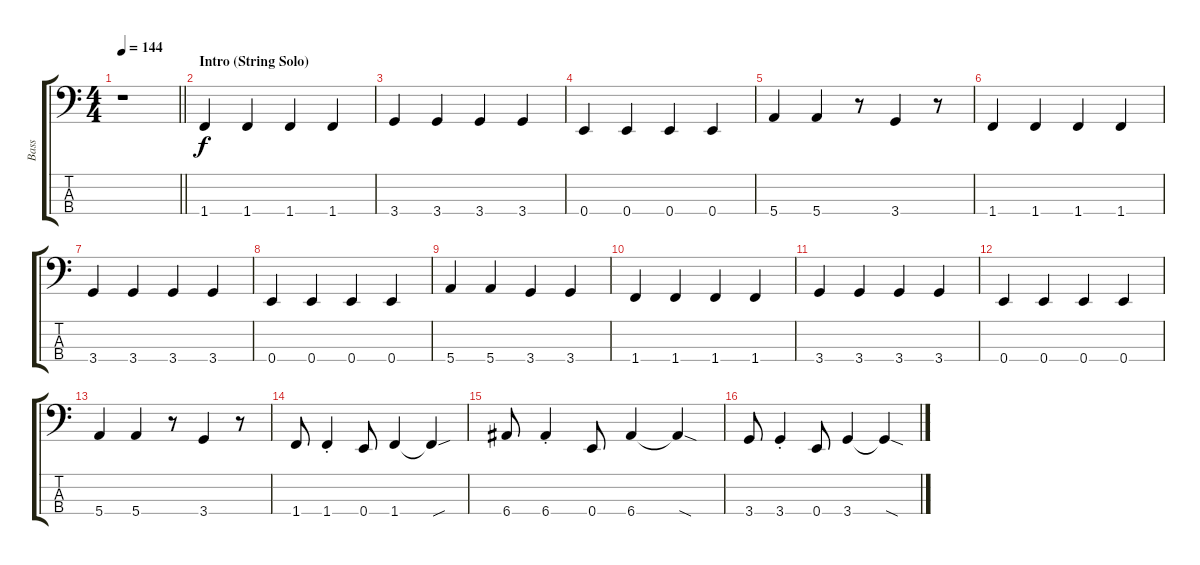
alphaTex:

\track ("Bass" "Bass") {instrument electricbassfinger}
\staff {score tabs}
\tuning (G2 D2 A1 E1) {hide}
\ts (4 4)
\tempo 144
\clef f4
\barLineRight lightlight
\ks c
r.1{dy f} |
\section ("" "Intro (String Solo)")
1.4.4 1.4.4 1.4.4 1.4.4 |
3.4.4 3.4.4 3.4.4 3.4.4 |
0.4.4 0.4.4 0.4.4 0.4.4 |
5.4.4 5.4.4 r.8 3.4.4 r.8 |
1.4.4 1.4.4 1.4.4 1.4.4 |
3.4.4 3.4.4 3.4.4 3.4.4 |
0.4.4 0.4.4 0.4.4 0.4.4 |
5.4.4 5.4.4 3.4.4 3.4.4 |
1.4.4 1.4.4 1.4.4 1.4.4 |
3.4.4 3.4.4 3.4.4 3.4.4 |
0.4.4 0.4.4 0.4.4 0.4.4 |
5.4.4 5.4.4 r.8 3.4.4 r.8 |
1.4.8 1.4{st}.4 0.4.8 1.4.4 1.4{sou t}.4 |
6.4.8 6.4{st}.4 0.4.8 6.4.4 6.4{sod t}.4 |
3.4.8 3.4{st}.4 0.4.8 3.4.4 3.4{sod t}.4
